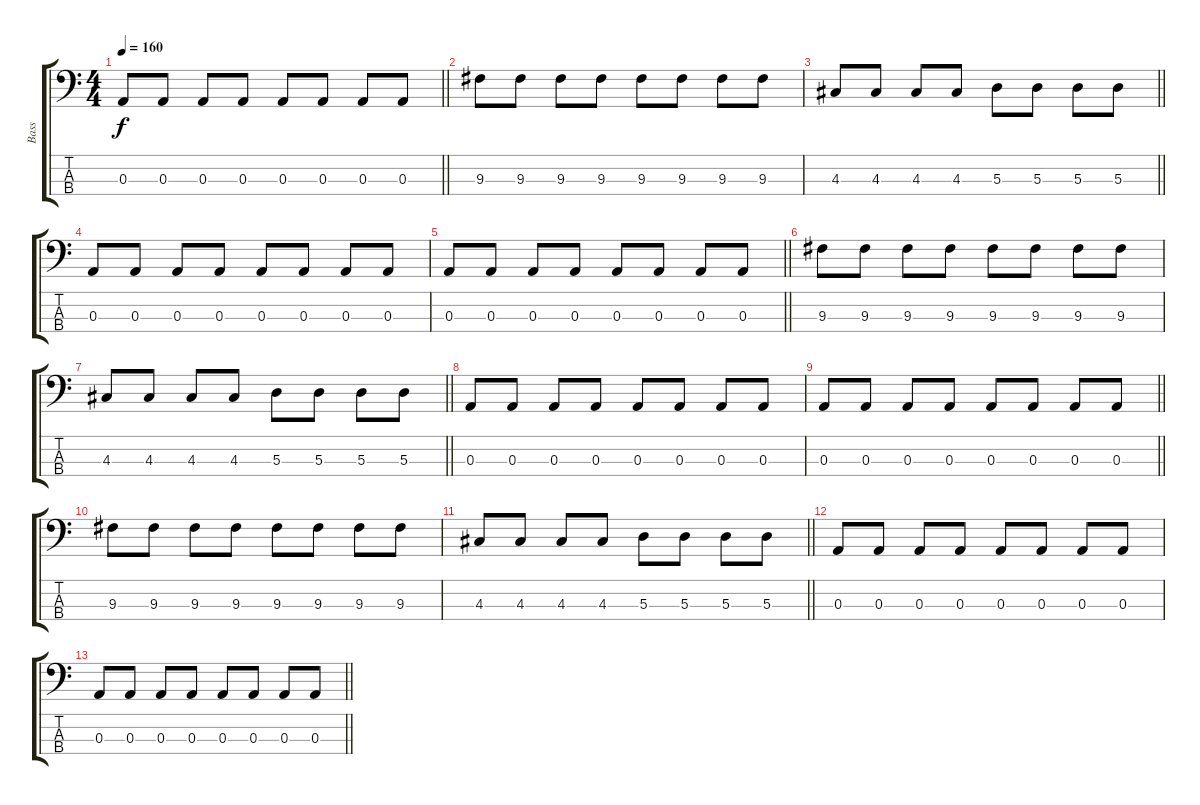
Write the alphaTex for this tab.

\track ("Bass" "Bass") {instrument electricbassfinger}
\staff {score tabs}
\tuning (G2 D2 A1 D1) {hide}
\ts (4 4)
\tempo 160
\clef f4
\barLineRight lightlight
\ks c
0.3.8{dy f} 0.3.8 0.3.8 0.3.8 0.3.8 0.3.8 0.3.8 0.3.8 |
9.3.8 9.3.8 9.3.8 9.3.8 9.3.8 9.3.8 9.3.8 9.3.8 |
\barLineRight lightlight
4.3.8 4.3.8 4.3.8 4.3.8 5.3.8 5.3.8 5.3.8 5.3.8 |
0.3.8 0.3.8 0.3.8 0.3.8 0.3.8 0.3.8 0.3.8 0.3.8 |
\barLineRight lightlight
0.3.8 0.3.8 0.3.8 0.3.8 0.3.8 0.3.8 0.3.8 0.3.8 |
\section ("" "")
9.3.8 9.3.8 9.3.8 9.3.8 9.3.8 9.3.8 9.3.8 9.3.8 |
\barLineRight lightlight
4.3.8 4.3.8 4.3.8 4.3.8 5.3.8 5.3.8 5.3.8 5.3.8 |
0.3.8 0.3.8 0.3.8 0.3.8 0.3.8 0.3.8 0.3.8 0.3.8 |
\barLineRight lightlight
0.3.8 0.3.8 0.3.8 0.3.8 0.3.8 0.3.8 0.3.8 0.3.8 |
9.3.8 9.3.8 9.3.8 9.3.8 9.3.8 9.3.8 9.3.8 9.3.8 |
\barLineRight lightlight
4.3.8 4.3.8 4.3.8 4.3.8 5.3.8 5.3.8 5.3.8 5.3.8 |
0.3.8 0.3.8 0.3.8 0.3.8 0.3.8 0.3.8 0.3.8 0.3.8 |
\barLineRight lightlight
0.3.8 0.3.8 0.3.8 0.3.8 0.3.8 0.3.8 0.3.8 0.3.8
